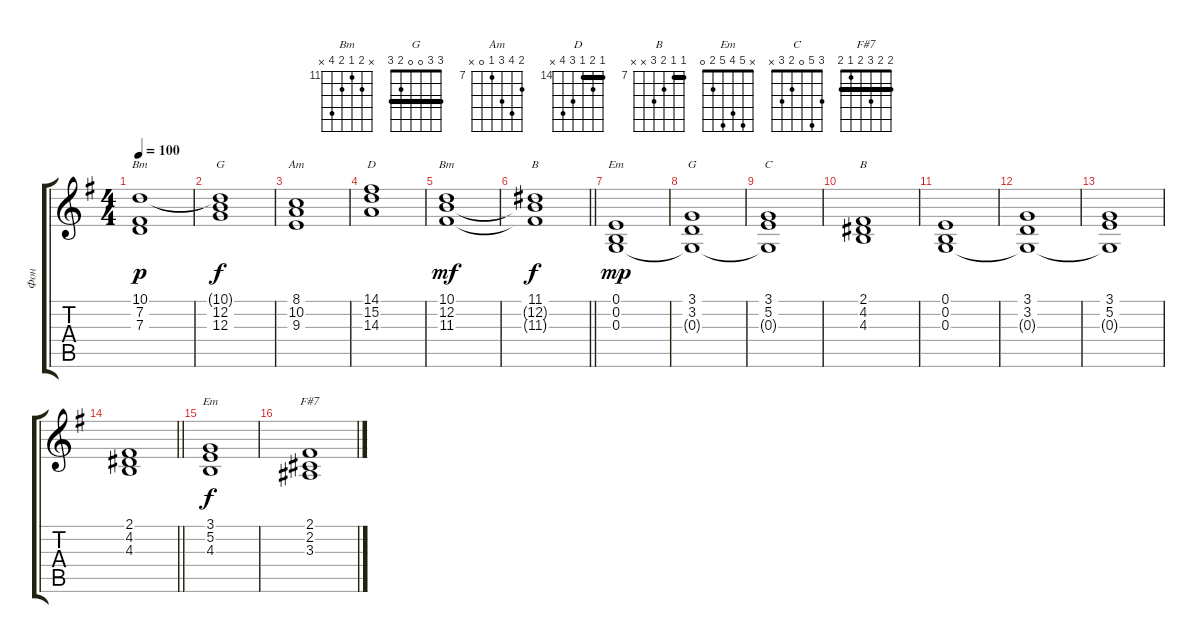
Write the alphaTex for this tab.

\track ("Фон" "Фон") {instrument pad2warm}
\staff {score tabs}
\tuning (E4 B3 G3 D3 A2 E2) {hide}
\chord ("Bm" 10 7 7 9 9 7) {firstfret 7 barre 7}
\chord ("G" 10 12 12 12 10 x) {firstfret 10 barre 10}
\chord ("Am" 8 10 9 7 0 x) {firstfret 7}
\chord ("D" 14 15 14 16 17 x) {firstfret 14 barre 14}
\chord ("Bm" x 12 11 12 14 x) {firstfret 11}
\chord ("B" 19 19 20 21 x x) {firstfret 19 barre 19}
\chord ("Em" 0 0 0 2 2 0)
\chord ("G" 3 3 0 0 2 3) {barre 3}
\chord ("C" 3 5 0 2 3 x)
\chord ("B" 7 7 8 9 x x) {firstfret 7 barre 7}
\chord ("Em" x 5 4 5 2 0)
\chord ("F#7" 2 2 3 2 1 2) {barre 2}
\ts (4 4)
\tempo 100
\clef g2
\ks eminor
(10.1 7.2 7.3).1{ch "Bm" dy p} |
(10.1{t} 12.2 12.3).1{ch "G" dy f} |
(8.1 10.2 9.3).1{ch "Am"} |
(14.1 15.2 14.3).1{ch "D"} |
(10.1 12.2 11.3).1{ch "Bm" dy mf} |
\barLineRight lightlight
(11.1 12.2{t} 11.3{t}).1{ch "B" dy f} |
\section ("" "")
(0.1 0.2 0.3).1{ch "Em" dy mp} |
(3.1 3.2 0.3{t}).1{ch "G"} |
(3.1 5.2 0.3{t}).1{ch "C"} |
(2.1 4.2 4.3).1{ch "B"} |
(0.1 0.2 0.3).1 |
(3.1 3.2 0.3{t}).1 |
(3.1 5.2 0.3{t}).1 |
\barLineRight lightlight
(2.1 4.2 4.3).1 |
\section ("" "")
(3.1 5.2 4.3).1{ch "Em" dy f} |
(2.1 2.2 3.3).1{ch "F#7"}
